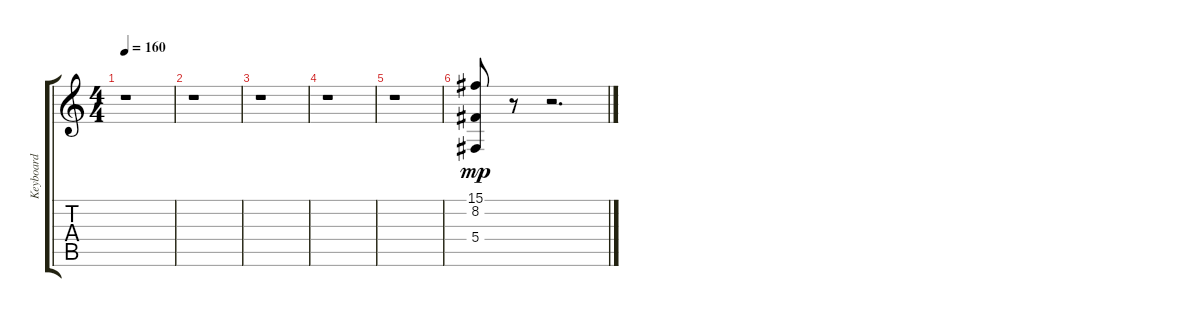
\track ("Keyboard" "Keyboard") {instrument harpsichord}
\staff {score tabs}
\tuning (Eb4 Bb3 Gb3 Db3 Ab2 Eb2) {hide}
\ts (4 4)
\tempo 160
\clef g2
\ks c
r.1{dy f} |
r.1 |
r.1 |
r.1 |
r.1 |
(15.1 8.2 5.4).8{dy mp instrument orchestrahit} r.8 r.2{d}
